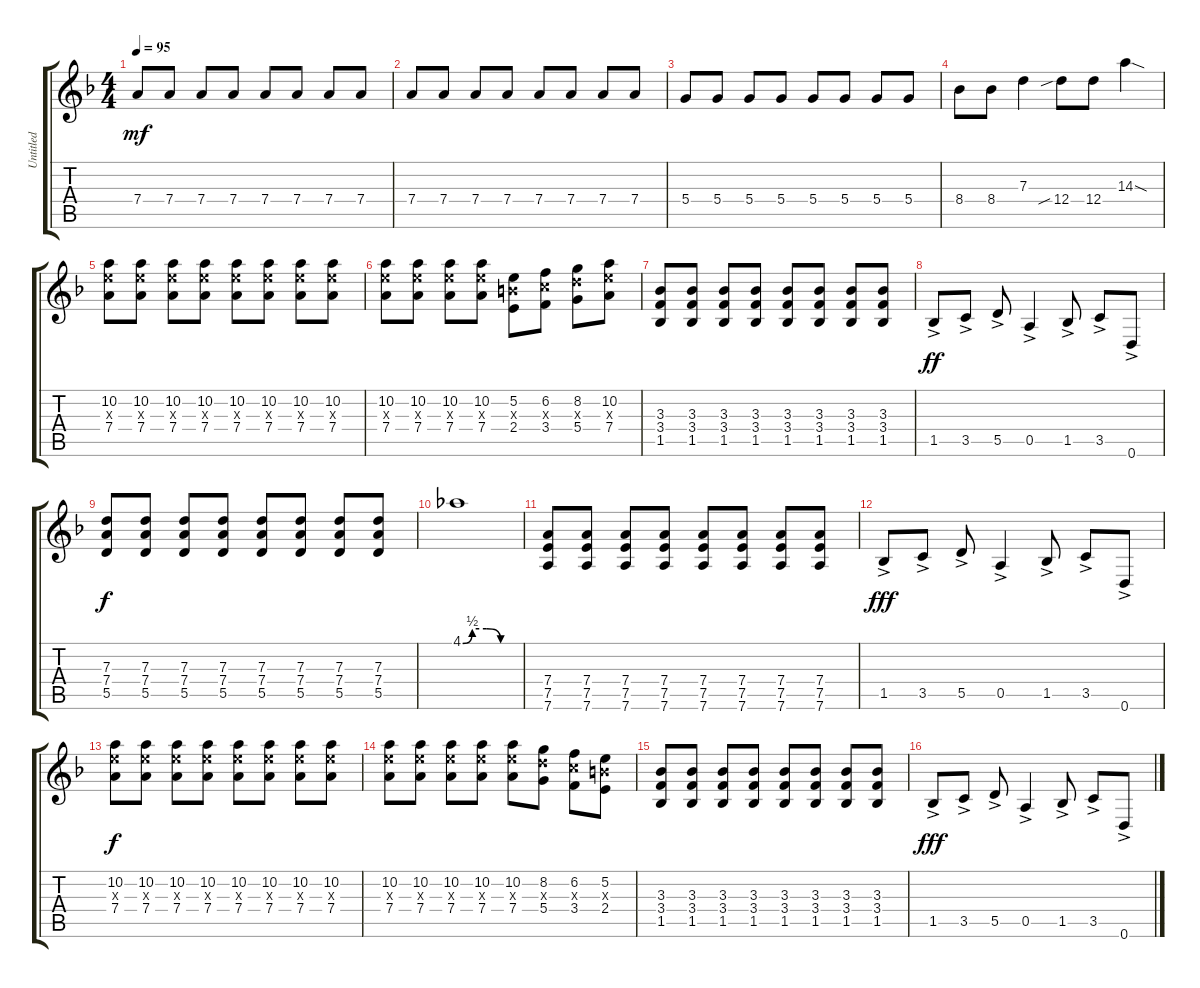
\track ("Untitled" "Untitled") {instrument distortionguitar}
\staff {score tabs}
\tuning (E4 B3 G3 D3 A2 D2) {hide}
\ts (4 4)
\tempo 95
\clef g2
\ks f
7.4.8{dy mf} 7.4.8 7.4.8 7.4.8 7.4.8 7.4.8 7.4.8 7.4.8 |
7.4.8 7.4.8 7.4.8 7.4.8 7.4.8 7.4.8 7.4.8 7.4.8 |
5.4.8 5.4.8 5.4.8 5.4.8 5.4.8 5.4.8 5.4.8 5.4.8 |
8.4.8 8.4.8 7.3.4 12.4{sib}.8 12.4.8 14.3{sod}.4 |
(10.2 9.3{x} 7.4).8 (10.2 9.3{x} 7.4).8 (10.2 9.3{x} 7.4).8 (10.2 9.3{x} 7.4).8 (10.2 9.3{x} 7.4).8 (10.2 9.3{x} 7.4).8 (10.2 9.3{x} 7.4).8 (10.2 9.3{x} 7.4).8 |
(10.2 9.3{x} 7.4).8 (10.2 9.3{x} 7.4).8 (10.2 9.3{x} 7.4).8 (10.2 9.3{x} 7.4).8 (5.2 4.3{x} 2.4).8 (6.2 5.3{x} 3.4).8 (8.2 7.3{x} 5.4).8 (10.2 9.3{x} 7.4).8 |
(3.3 3.4 1.5).8 (3.3 3.4 1.5).8 (3.3 3.4 1.5).8 (3.3 3.4 1.5).8 (3.3 3.4 1.5).8 (3.3 3.4 1.5).8 (3.3 3.4 1.5).8 (3.3 3.4 1.5).8 |
1.5{ac}.8{dy ff} 3.5{ac}.8 5.5{ac}.8 0.5{ac}.4 1.5{ac}.8 3.5{ac}.8 0.6{ac}.8 |
(7.3 7.4 5.5).8{dy f} (7.3 7.4 5.5).8 (7.3 7.4 5.5).8 (7.3 7.4 5.5).8 (7.3 7.4 5.5).8 (7.3 7.4 5.5).8 (7.3 7.4 5.5).8 (7.3 7.4 5.5).8 |
4.1{be (custom 0 0 10 2 25 2 40 0 60 0)}.1 |
(7.4 7.5 7.6).8 (7.4 7.5 7.6).8 (7.4 7.5 7.6).8 (7.4 7.5 7.6).8 (7.4 7.5 7.6).8 (7.4 7.5 7.6).8 (7.4 7.5 7.6).8 (7.4 7.5 7.6).8 |
1.5{ac}.8{dy fff} 3.5{ac}.8 5.5{ac}.8 0.5{ac}.4 1.5{ac}.8 3.5{ac}.8 0.6{ac}.8 |
(10.2 9.3{x} 7.4).8{dy f} (10.2 9.3{x} 7.4).8 (10.2 9.3{x} 7.4).8 (10.2 9.3{x} 7.4).8 (10.2 9.3{x} 7.4).8 (10.2 9.3{x} 7.4).8 (10.2 9.3{x} 7.4).8 (10.2 9.3{x} 7.4).8 |
(10.2 9.3{x} 7.4).8 (10.2 9.3{x} 7.4).8 (10.2 9.3{x} 7.4).8 (10.2 9.3{x} 7.4).8 (10.2 9.3{x} 7.4).8 (8.2 7.3{x} 5.4).8 (6.2 5.3{x} 3.4).8 (5.2 4.3{x} 2.4).8 |
(3.3 3.4 1.5).8 (3.3 3.4 1.5).8 (3.3 3.4 1.5).8 (3.3 3.4 1.5).8 (3.3 3.4 1.5).8 (3.3 3.4 1.5).8 (3.3 3.4 1.5).8 (3.3 3.4 1.5).8 |
1.5{ac}.8{dy fff} 3.5{ac}.8 5.5{ac}.8 0.5{ac}.4 1.5{ac}.8 3.5{ac}.8 0.6{ac}.8
